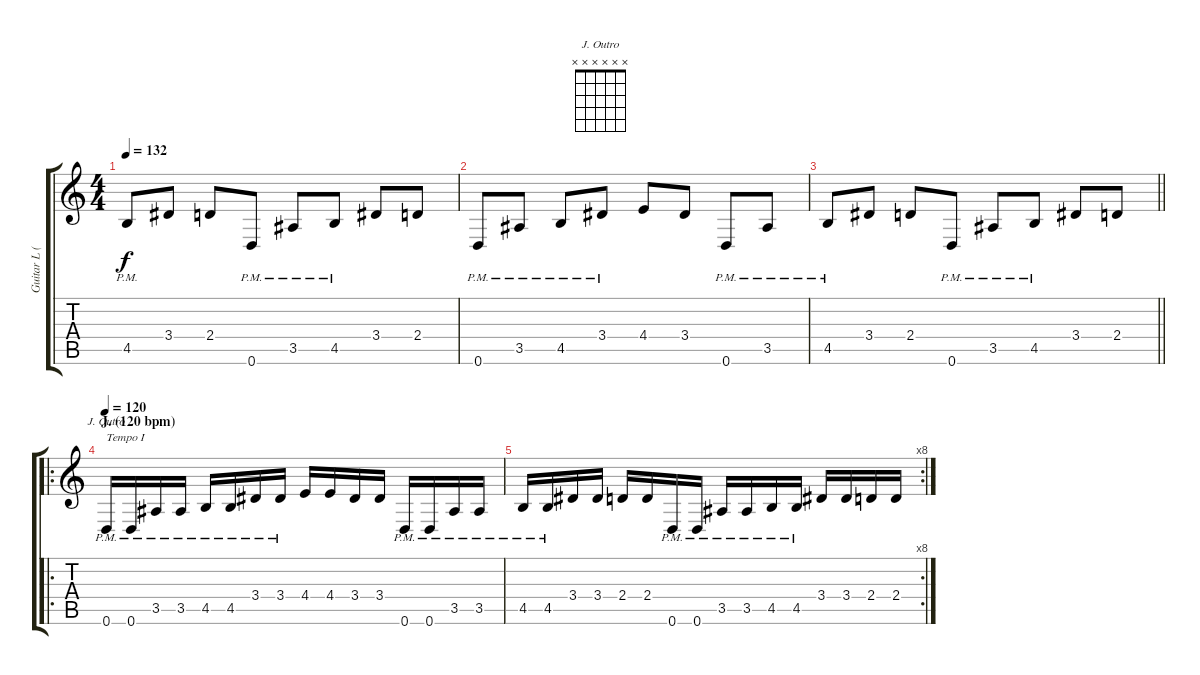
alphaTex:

\track ("Guitar L (Uterwijk)" "Guitar L (") {instrument distortionguitar}
\staff {score tabs}
\tuning (D4 A3 F3 C3 G2 D2) {hide}
\chord ("J. Outro" x x x x x x)
\ts (4 4)
\tempo 132
\clef g2
\ks c
4.5{pm}.8{dy f} 3.4.8 2.4.8 0.6{pm}.8 3.5{pm}.8 4.5{pm}.8 3.4.8 2.4.8 |
0.6{pm}.8 3.5{pm}.8 4.5{pm}.8 3.4{pm}.8 4.4.8 3.4.8 0.6{pm}.8 3.5{pm}.8 |
\barLineRight lightlight
4.5{pm}.8 3.4.8 2.4.8 0.6{pm}.8 3.5{pm}.8 4.5{pm}.8 3.4.8 2.4.8 |
\ro
\section ("" "J. (120 bpm)")
\tempo 120
0.6{pm}.16{ch "J. Outro" txt "Tempo I"} 0.6{pm}.16 3.5{pm}.16 3.5{pm}.16 4.5{pm}.16 4.5{pm}.16 3.4{pm}.16 3.4{pm}.16 4.4.16 4.4.16 3.4.16 3.4.16 0.6{pm}.16 0.6{pm}.16 3.5{pm}.16 3.5{pm}.16 |
\rc 8
4.5{pm}.16 4.5{pm}.16 3.4.16 3.4.16 2.4.16 2.4.16 0.6{pm}.16 0.6{pm}.16 3.5{pm}.16 3.5{pm}.16 4.5{pm}.16 4.5{pm}.16 3.4.16 3.4.16 2.4.16 2.4.16
